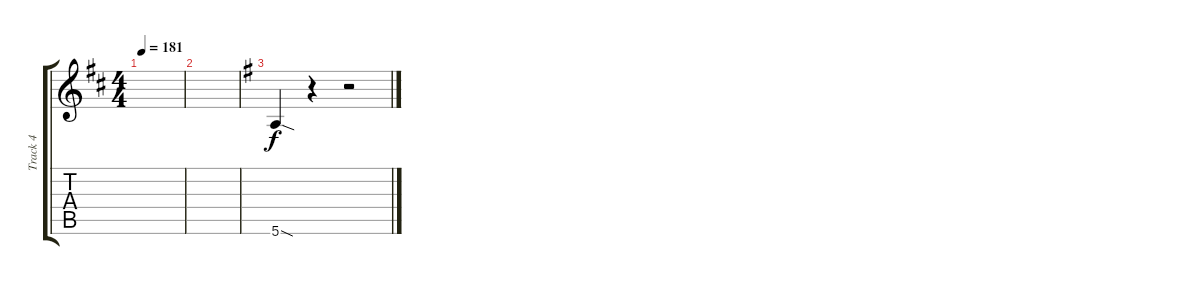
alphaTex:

\track ("Track 4" "Track 4") {instrument distortionguitar}
\staff {score tabs}
\tuning (E4 B3 G3 D3 A2 E2) {hide}
\ts (4 4)
\tempo 181
\clef g2
\ks d
|
|
\ks g
5.6{sod}.4 r.4 r.2
